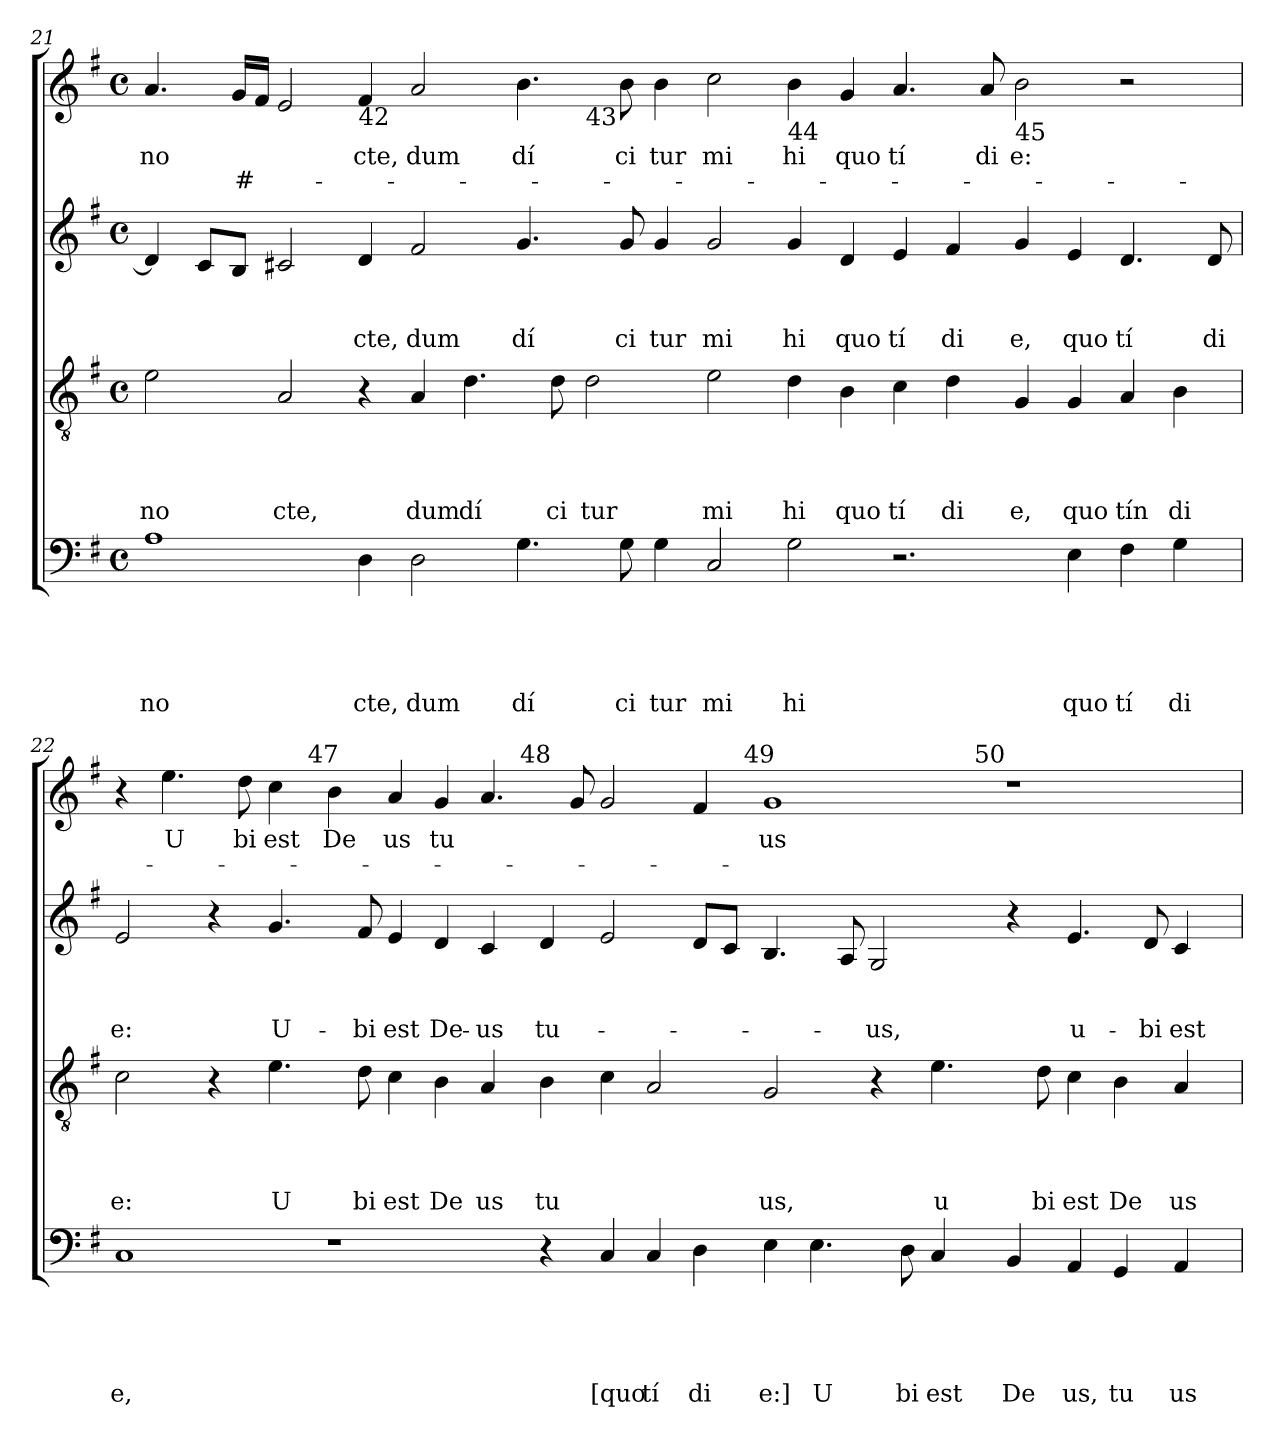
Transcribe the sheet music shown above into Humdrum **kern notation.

**kern	**text	**text	**text	**text	**text	**kern	**text	**text	**text	**text	**kern	**text	**text	**text	**kern	**text	**text
*part4	*part4	*part4	*part4	*part4	*part4	*part3	*part3	*part3	*part3	*part3	*part2	*part2	*part2	*part2	*part1	*part1	*part1
*staff4	*staff4	*staff4	*staff4	*staff4	*staff4	*staff3	*staff3	*staff3	*staff3	*staff3	*staff2	*staff2	*staff2	*staff2	*staff1	*staff1	*staff1
!!LO:PB:g=z
*clefF4	*	*	*	*	*	*clefGv2	*	*	*	*	*clefG2	*	*	*	*clefG2	*	*
*k[f#]	*	*	*	*	*	*k[f#]	*	*	*	*	*k[f#]	*	*	*	*k[f#]	*	*
*G:	*	*	*	*	*	*G:	*	*	*	*	*G:	*	*	*	*G:	*	*
*M4/4	*	*	*	*	*	*M4/4	*	*	*	*	*M4/4	*	*	*	*M4/4	*	*
*met(c)	*	*	*	*	*	*met(c)	*	*	*	*	*met(c)	*	*	*	*met(c)	*	*
=21	=21	=21	=21	=21	=21	=21	=21	=21	=21	=21	=21	=21	=21	=21	=21	=21	=21
!	!	!	!	!	!LO:LY:b	!	!	!	!	!LO:LY:b	!	!	!	!	!	!LO:LY:b	!
*	*	*	*	*	*	*	*	*	*	*	*	*	*	*	*^	*	*
1A	.	.	.	.	no	2e\	.	.	.	no	4d/]	.	.	.	4.a/	0ryy	no	.
.	.	.	.	.	.	.	.	.	.	.	8c/L	.	.	.	.	.	.	.
!	!	!	!	!	!	!	!	!	!	!	!	!	!	!	!	!	!	!LO:LY:b:rj
.	.	.	.	.	.	.	.	.	.	.	8B/J	.	.	.	16g/LL	.	.	#-
.	.	.	.	.	.	.	.	.	.	.	.	.	.	.	16f#/JJ	.	.	.
!	!	!	!	!	!	!	!	!	!	!LO:LY:b	!	!	!	!	!	!	!	!
.	.	.	.	.	.	2A/	.	.	.	cte,	2c#X/	.	.	.	2e/	.	.	.
!	!	!	!	!	!	!	!	!	!	!	!	!	!	!	!LO:TX:b:t=42	!	!	!
!	!	!	!	!	!LO:LY:b	!	!	!	!	!	!	!	!	!LO:LY:b	!	!	!LO:LY:b	!
4D\	.	.	.	.	cte,	4r	.	.	.	.	4d/	.	.	cte,	4f#/	.	cte,	.
!	!	!	!	!	!LO:LY:b	!	!	!	!	!LO:LY:b	!	!	!	!LO:LY:b	!	!	!LO:LY:b	!
2D\	.	.	.	.	dum	4A/	.	.	.	dum	2f#/	.	.	dum	2a/	.	dum	.
!	!	!	!	!	!	!	!	!	!	!LO:LY:b	!	!	!	!	!	!	!	!
.	.	.	.	.	.	4.d\	.	.	.	dí	.	.	.	.	.	.	.	.
!	!	!	!	!	!LO:LY:b	!	!	!	!	!	!	!	!	!LO:LY:b	!	!	!LO:LY:b	!
4.G\	.	.	.	.	dí	.	.	.	.	.	4.g/	.	.	dí	4.b\	.	dí	.
!	!	!	!	!	!	!	!	!	!	!LO:LY:b	!	!	!	!	!	!	!	!
.	.	.	.	.	.	8d\	.	.	.	ci	.	.	.	.	.	.	.	.
!	!	!	!	!	!	!	!	!	!	!	!	!	!	!	!	!LO:TX:b:t=43	!	!
!	!	!	!	!	!	!	!	!	!	!LO:LY:b	!	!	!	!	!	!	!	!
.	.	.	.	.	.	2d\	.	.	.	tur	.	.	.	.	.	0.ryy	.	.
!	!	!	!	!	!LO:LY:b	!	!	!	!	!	!	!	!	!LO:LY:b	!	!	!LO:LY:b	!
8G\	.	.	.	.	ci	.	.	.	.	.	8g/	.	.	ci	8b\	.	ci	.
!	!	!	!	!	!LO:LY:b	!	!	!	!	!	!	!	!	!LO:LY:b	!	!	!LO:LY:b	!
4G\	.	.	.	.	tur	.	.	.	.	.	4g/	.	.	tur	4b\	.	tur	.
!	!	!	!	!	!LO:LY:b	!	!	!	!	!LO:LY:b	!	!	!	!LO:LY:b	!	!	!LO:LY:b	!
2C/	.	.	.	.	mi	2e\	.	.	.	mi	2g/	.	.	mi	2cc\	.	mi	.
!	!	!	!	!	!	!	!	!	!	!	!	!	!	!	!LO:TX:b:t=44	!	!	!
!	!	!	!	!	!LO:LY:b	!	!	!	!	!LO:LY:b	!	!	!	!LO:LY:b	!	!	!LO:LY:b	!
2G\	.	.	.	.	hi	4d\	.	.	.	hi	4g/	.	.	hi	4b\	.	hi	.
!	!	!	!	!	!	!	!	!	!	!LO:LY:b	!	!	!	!LO:LY:b	!	!	!LO:LY:b	!
.	.	.	.	.	.	4B\	.	.	.	quo	4d/	.	.	quo	4g/	.	quo	.
!	!	!	!	!	!	!	!	!	!	!LO:LY:b	!	!	!	!LO:LY:b	!	!	!LO:LY:b	!
2.r	.	.	.	.	.	4c\	.	.	.	tí	4e/	.	.	tí	4.a/	.	tí	.
!	!	!	!	!	!	!	!	!	!	!LO:LY:b	!	!	!	!LO:LY:b	!	!	!	!
.	.	.	.	.	.	4d\	.	.	.	di	4f#/	.	.	di	.	.	.	.
!	!	!	!	!	!	!	!	!	!	!	!	!	!	!	!	!	!LO:LY:b	!
.	.	.	.	.	.	.	.	.	.	.	.	.	.	.	8a/	.	di	.
!	!	!	!	!	!	!	!	!	!	!	!	!	!	!	!LO:TX:b:t=45	!	!	!
!	!	!	!	!	!	!	!	!	!	!LO:LY:b	!	!	!	!LO:LY:b	!	!	!LO:LY:b	!
.	.	.	.	.	.	4G/	.	.	.	e,	4g/	.	.	e,	2b\	.	e:	.
!	!	!	!	!	!LO:LY:b	!	!	!	!	!LO:LY:b	!	!	!	!LO:LY:b	!	!	!	!
4E\	.	.	.	.	quo	4G/	.	.	.	quo	4e/	.	.	quo	.	.	.	.
!	!	!	!	!	!LO:LY:b	!	!	!	!	!LO:LY:b	!	!	!	!LO:LY:b	!	!	!	!
4F#\	.	.	.	.	tí	4A/	.	.	.	tín	4.d/	.	.	tí	2r	.	.	.
!	!	!	!	!	!LO:LY:b	!	!	!	!	!LO:LY:b	!	!	!	!	!	!	!	!
4G\	.	.	.	.	di	4B\	.	.	.	di	.	.	.	.	.	.	.	.
!	!	!	!	!	!	!	!	!	!	!	!	!	!	!LO:LY:b	!	!	!	!
.	.	.	.	.	.	.	.	.	.	.	8d/	.	.	di	.	.	.	.
!!LO:LB:g=z
=22	=22	=22	=22	=22	=22	=22	=22	=22	=22	=22	=22	=22	=22	=22	=22	=22	=22	=22
!	!	!	!	!	!LO:LY:b	!	!	!	!	!LO:LY:b	!	!	!	!LO:LY:b	!	!	!	!
*	*	*	*	*	*	*	*	*	*	*	*	*	*	*	*	*^	*	*
1C	.	.	.	.	e,	2c\	.	.	.	e:	2e/	.	.	e:	4r	2...ryy	1ryy	.	.
!	!	!	!	!	!	!	!	!	!	!	!	!	!	!	!	!	!	!LO:LY:b	!
.	.	.	.	.	.	.	.	.	.	.	.	.	.	.	4.ee\	.	.	U	.
.	.	.	.	.	.	4r	.	.	.	.	4r	.	.	.	.	.	.	.	.
!	!	!	!	!	!	!	!	!	!	!	!	!	!	!	!	!	!	!LO:LY:b	!
.	.	.	.	.	.	.	.	.	.	.	.	.	.	.	8dd\	.	.	bi	.
!	!	!	!	!	!	!	!	!	!	!LO:LY:b	!	!	!	!LO:LY:b	!	!	!	!LO:LY:b	!
.	.	.	.	.	.	4.e\	.	.	.	U	4.g/	.	.	U-	4cc\	.	.	est	.
!	!	!	!	!	!	!	!	!	!	!	!	!	!	!	!	!LO:TX:a:t=47	!	!	!
.	.	.	.	.	.	.	.	.	.	.	.	.	.	.	.	1ryy	.	.	.
!	!	!	!	!	!	!	!	!	!	!	!	!	!	!	!	!	!	!LO:LY:b	!
1r	.	.	.	.	.	.	.	.	.	.	.	.	.	.	4b\	.	1ryy	De	.
!	!	!	!	!	!	!	!	!	!	!LO:LY:b	!	!	!	!LO:LY:b	!	!	!	!	!
.	.	.	.	.	.	8d\	.	.	.	bi	8f#/	.	.	-bi	.	.	.	.	.
!	!	!	!	!	!	!	!	!	!	!LO:LY:b	!	!	!	!LO:LY:b	!	!	!	!LO:LY:b	!
.	.	.	.	.	.	4c\	.	.	.	est	4e/	.	.	est	4a/	.	.	us	.
!	!	!	!	!	!	!	!	!	!	!LO:LY:b	!	!	!	!LO:LY:b	!	!	!	!LO:LY:b	!
.	.	.	.	.	.	4B\	.	.	.	De	4d/	.	.	De-	4g/	.	.	tu	.
!	!	!	!	!	!	!	!	!	!	!LO:LY:b	!	!	!	!LO:LY:b	!	!	!	!	!
.	.	.	.	.	.	4A/	.	.	.	us	4c/	.	.	-us	4.a/	.	.	.	.
!	!	!	!	!	!	!	!	!	!	!	!	!	!	!	!	!LO:TX:a:t=48	!	!	!
.	.	.	.	.	.	.	.	.	.	.	.	.	.	.	.	1ryy	.	.	.
!	!	!	!	!	!	!	!	!	!	!LO:LY:b	!	!	!	!LO:LY:b	!	!	!	!	!
4r	.	.	.	.	.	4B\	.	.	.	tu	4d/	.	.	tu-	.	.	1ryy	.	.
.	.	.	.	.	.	.	.	.	.	.	.	.	.	.	8g/	.	.	.	.
!	!	!	!	!	!LO:LY:b	!	!	!	!	!	!	!	!	!	!	!	!	!	!
4C/	.	.	.	.	[quo	4c\	.	.	.	.	2e/	.	.	.	2g/	.	.	.	.
!	!	!	!	!	!LO:LY:b	!	!	!	!	!	!	!	!	!	!	!	!	!	!
4C/	.	.	.	.	tí	2A/	.	.	.	.	.	.	.	.	.	.	.	.	.
!	!	!	!	!	!LO:LY:b	!	!	!	!	!	!	!	!	!	!	!	!	!	!
4D\	.	.	.	.	di	.	.	.	.	.	8d/L	.	.	.	4f#/	.	.	.	.
.	.	.	.	.	.	.	.	.	.	.	8c/J	.	.	.	.	.	.	.	.
!	!	!	!	!	!	!	!	!	!	!	!	!	!	!	!	!LO:TX:a:t=49	!	!	!
.	.	.	.	.	.	.	.	.	.	.	.	.	.	.	.	1ryy	.	.	.
!	!	!	!	!	!LO:LY:b	!	!	!	!	!LO:LY:b	!	!	!	!	!	!	!	!LO:LY:b	!
4E\	.	.	.	.	e:]	2G/	.	.	.	us,	4.B/	.	.	.	1g	.	2ryy	us	.
!	!	!	!	!	!LO:LY:b	!	!	!	!	!	!	!	!	!	!	!	!	!	!
4.E\	.	.	.	.	U	.	.	.	.	.	.	.	.	.	.	.	.	.	.
.	.	.	.	.	.	.	.	.	.	.	8A/	.	.	.	.	.	.	.	.
!	!	!	!	!	!	!	!	!	!	!	!	!	!	!LO:LY:b	!	!	!	!	!
.	.	.	.	.	.	4r	.	.	.	.	2G/	.	.	-us,	.	.	4ryy	.	.
!	!	!	!	!	!LO:LY:b	!	!	!	!	!	!	!	!	!	!	!	!	!	!
8D\	.	.	.	.	bi	.	.	.	.	.	.	.	.	.	.	.	.	.	.
!	!	!	!	!	!LO:LY:b	!	!	!	!	!LO:LY:b	!	!	!	!	!	!	!	!	!
4C/	.	.	.	.	est	4.e\	.	.	.	u	.	.	.	.	.	.	8ryy	.	.
.	.	.	.	.	.	.	.	.	.	.	.	.	.	.	.	.	32ryy	.	.
!	!	!	!	!	!	!	!	!	!	!	!	!	!	!	!	!	!LO:TX:a:t=50	!	!
.	.	.	.	.	.	.	.	.	.	.	.	.	.	.	.	.	1ryy	.	.
.	.	.	.	.	.	.	.	.	.	.	.	.	.	.	.	1ryy	.	.	.
!	!	!	!	!	!LO:LY:b	!	!	!	!	!	!	!	!	!	!	!	!	!	!
4BB/	.	.	.	.	De	.	.	.	.	.	4r	.	.	.	1r	.	.	.	.
!	!	!	!	!	!	!	!	!	!	!LO:LY:b	!	!	!	!	!	!	!	!	!
.	.	.	.	.	.	8d\	.	.	.	bi	.	.	.	.	.	.	.	.	.
!	!	!	!	!	!LO:LY:b	!	!	!	!	!LO:LY:b	!	!	!	!LO:LY:b	!	!	!	!	!
4AA/	.	.	.	.	us,	4c\	.	.	.	est	4.e/	.	.	u-	.	.	.	.	.
!	!	!	!	!	!LO:LY:b	!	!	!	!	!LO:LY:b	!	!	!	!	!	!	!	!	!
4GG/	.	.	.	.	tu	4B\	.	.	.	De	.	.	.	.	.	.	.	.	.
!	!	!	!	!	!	!	!	!	!	!	!	!	!	!LO:LY:b	!	!	!	!	!
.	.	.	.	.	.	.	.	.	.	.	8d/	.	.	-bi	.	.	.	.	.
!	!	!	!	!	!LO:LY:b	!	!	!	!	!LO:LY:b	!	!	!	!LO:LY:b	!	!	!	!	!
4AA/	.	.	.	.	us	4A/	.	.	.	us	4c/	.	.	est	.	.	.	.	.
.	.	.	.	.	.	.	.	.	.	.	.	.	.	.	.	.	16.ryy	.	.
.	.	.	.	.	.	.	.	.	.	.	.	.	.	.	.	16ryy	.	.	.
*	*	*	*	*	*	*	*	*	*	*	*	*	*	*	*v	*v	*v	*	*
=	=	=	=	=	=	=	=	=	=	=	=	=	=	=	=	=	=
*-	*-	*-	*-	*-	*-	*-	*-	*-	*-	*-	*-	*-	*-	*-	*-	*-	*-
